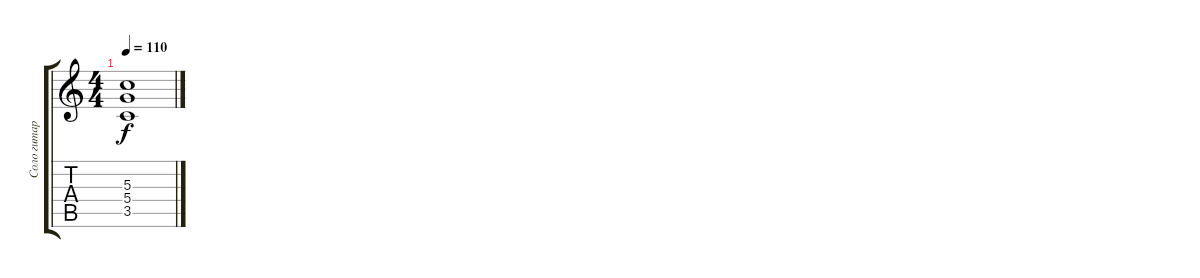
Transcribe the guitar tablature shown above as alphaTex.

\track ("Соло гитара" "Соло гитар") {instrument distortionguitar}
\staff {score tabs}
\tuning (E4 B3 G3 D3 A2 E2) {hide}
\ts (4 4)
\tempo 110
\clef g2
\ks c
(5.3{t} 5.4{t} 3.5{t}).1{dy f}
